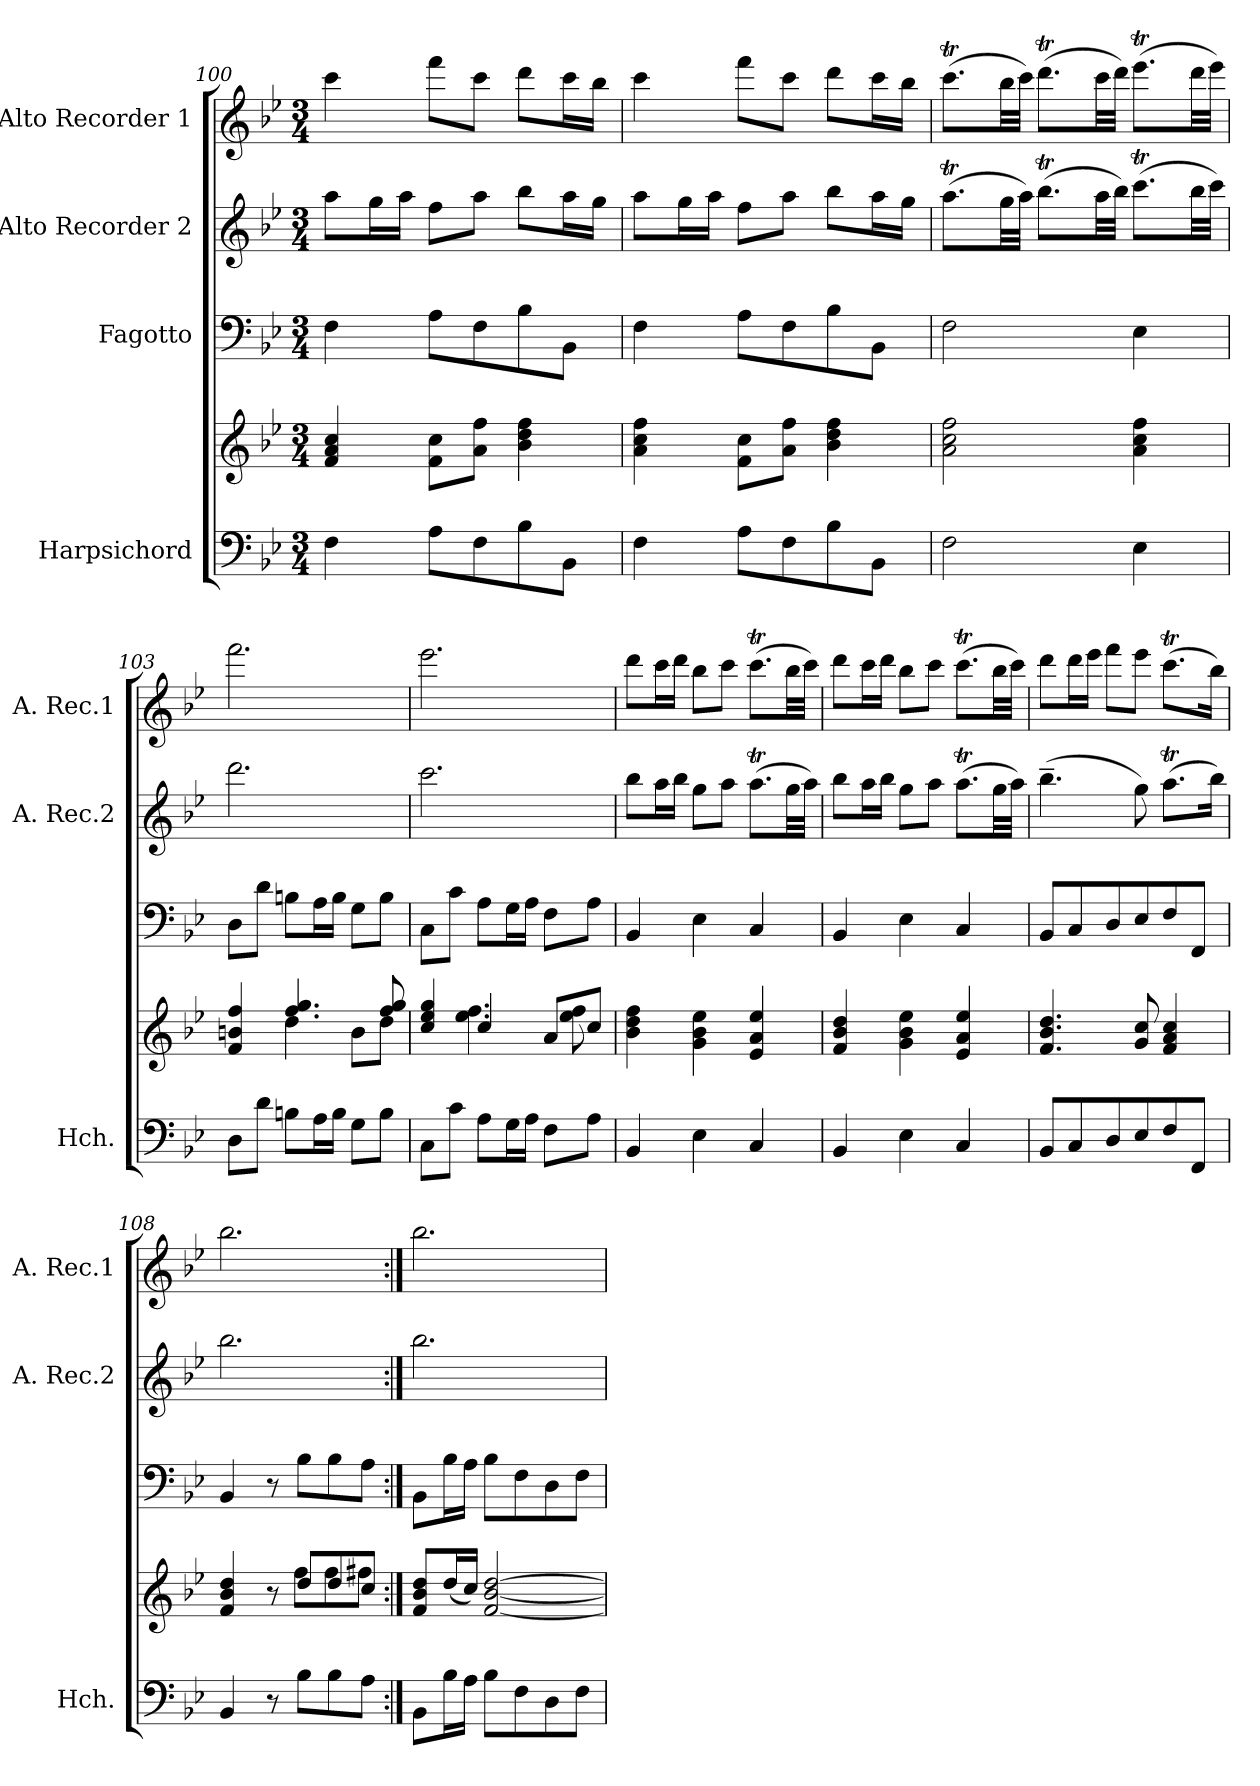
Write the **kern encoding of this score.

**kern	**kern	**kern	**kern	**kern
*part4	*part4	*part3	*part2	*part1
*staff5	*staff4	*staff3	*staff2	*staff1
*I"Harpsichord	*	*I"Fagotto	*I"Alto  Recorder 2	*I"Alto Recorder 1
*I'Hch.	*	*	*I'A. Rec.2	*I'A. Rec.1
*clefF4	*clefG2	*clefF4	*clefG2	*clefG2
*k[b-e-]	*k[b-e-]	*k[b-e-]	*k[b-e-]	*k[b-e-]
*M3/4	*M3/4	*M3/4	*M3/4	*M3/4
=100	=100	=100	=100	=100
4F\	4f/ 4a/ 4cc/	4F\	8aa\L	4ccc\
.	.	.	16gg\L	.
.	.	.	16aa\JJ	.
8A\L	8f\ 8cc\L	8A\L	8ff\L	8fff\L
8F\	8a\ 8ff\J	8F\	8aa\J	8ccc\J
8B-\	4b-\ 4dd\ 4ff\	8B-\	8bb-\L	8ddd\L
8BB-\J	.	8BB-\J	16aa\L	16ccc\L
.	.	.	16gg\JJ	16bb-\JJ
=101	=101	=101	=101	=101
4F\	4a\ 4cc\ 4ff\	4F\	8aa\L	4ccc\
.	.	.	16gg\L	.
.	.	.	16aa\JJ	.
8A\L	8f\ 8cc\L	8A\L	8ff\L	8fff\L
8F\	8a\ 8ff\J	8F\	8aa\J	8ccc\J
8B-\	4b-\ 4dd\ 4ff\	8B-\	8bb-\L	8ddd\L
8BB-\J	.	8BB-\J	16aa\L	16ccc\L
.	.	.	16gg\JJ	16bb-\JJ
=102	=102	=102	=102	=102
2F\	2a\ 2cc\ 2ff\	2F\	(8.aat\L	(8.cccT\L
.	.	.	32gg\LL	32bb-\LL
.	.	.	32aa\JJJ)	32ccc\JJJ)
.	.	.	(8.bb-T\L	(8.dddt\L
.	.	.	32aa\LL	32ccc\LL
.	.	.	32bb-\JJJ)	32ddd\JJJ)
4E-\	4a\ 4cc\ 4ff\	4E-\	(8.cccT\L	(8.eee-T\L
.	.	.	32bb-\LL	32ddd\LL
.	.	.	32ccc\JJJ)	32eee-\JJJ)
=103	=103	=103	=103	=103
*	*^	*	*	*
8D\L	4f/ 4bn/ 4ff/	4ryy	8D\L	2.ddd\	2.fff\
8d\J	.	.	8d\J	.	.
8Bn\L	4.ff/ 4.gg/	4dd\	8Bn\L	.	.
16A\L	.	.	16A\L	.	.
16B\JJ	.	.	16B\JJ	.	.
8G\L	.	8b\L	8G\L	.	.
8B\J	8ff/ 8gg/	8dd\J	8B\J	.	.
=104	=104	=104	=104	=104	=104
8C\L	4cc/ 4ee-/ 4gg/	4ryy	8C\L	2.ccc\	2.eee-\
8c\J	.	.	8c\J	.	.
8A\L	4cc/	4.ee-\ 4.ff\	8A\L	.	.
16G\L	.	.	16G\L	.	.
16A\JJ	.	.	16A\JJ	.	.
8F\L	8a/L	.	8F\L	.	.
8A\J	8cc/J	8ee-\ 8ff\	8A\J	.	.
*	*v	*v	*	*	*
!!LO:LB:g=z
=105	=105	=105	=105	=105
4BB-/	4b-\ 4dd\ 4ff\	4BB-/	8bb-\L	8ddd\L
.	.	.	16aa\L	16ccc\L
.	.	.	16bb-\JJ	16ddd\JJ
4E-\	4g\ 4b-\ 4ee-\	4E-\	8gg\L	8bb-\L
.	.	.	8aa\J	8ccc\J
4C/	4e-/ 4a/ 4ee-/	4C/	(8.aat\L	(8.cccT\L
.	.	.	32gg\LL	32bb-\LL
.	.	.	32aa\JJJ)	32ccc\JJJ)
=106	=106	=106	=106	=106
4BB-/	4f/ 4b-/ 4dd/	4BB-/	8bb-\L	8ddd\L
.	.	.	16aa\L	16ccc\L
.	.	.	16bb-\JJ	16ddd\JJ
4E-\	4g\ 4b-\ 4ee-\	4E-\	8gg\L	8bb-\L
.	.	.	8aa\J	8ccc\J
4C/	4e-/ 4a/ 4ee-/	4C/	(8.aat\L	(8.cccT\L
.	.	.	32gg\LL	32bb-\LL
.	.	.	32aa\JJJ)	32ccc\JJJ)
=107	=107	=107	=107	=107
8BB-/L	4.f/ 4.b-/ 4.dd/	8BB-/L	(4.bb-~\	8ddd\L
8C/	.	8C/	.	16ddd\L
.	.	.	.	16eee-\JJ
8D/	.	8D/	.	8fff\L
8E-/	8g/ 8cc/	8E-/	8gg\)	8eee-\J
8F/	4f/ 4a/ 4cc/	8F/	(8.aat\L	(8.cccT\L
8FF/J	.	8FF/J	.	.
.	.	.	16bb-\Jk)	16bb-\Jk)
=108	=108	=108	=108	=108
*	*^	*	*	*
4BB-/	4f/ 4b-/ 4dd/	4.ryy	4BB-/	2.bb-\	2.bb-\
8r	8r	.	8r	.	.
8B-\L	8dd/L	8ff\L	8B-\L	.	.
8B-\	8dd/	8ff\	8B-\	.	.
8A\J	8cc/J	8ff#X\J	8A\J	.	.
*	*v	*v	*	*	*
=108X1:|!	=108X1:|!	=108X1:|!	=108X1:|!	=108X1:|!
8BB-\L	8f/ 8b-/ 8dd/L	8BB-\L	2.bb-\	2.bb-\
16B-\L	(16dd/L	16B-\L	.	.
16A\JJ	16cc/JJ)	16A\JJ	.	.
8B-\L	[2f/ [2b-/ [2dd/	8B-\L	.	.
8F\	.	8F\	.	.
8D\	.	8D\	.	.
8F\J	.	8F\J	.	.
=	=	=	=	=
*-	*-	*-	*-	*-
